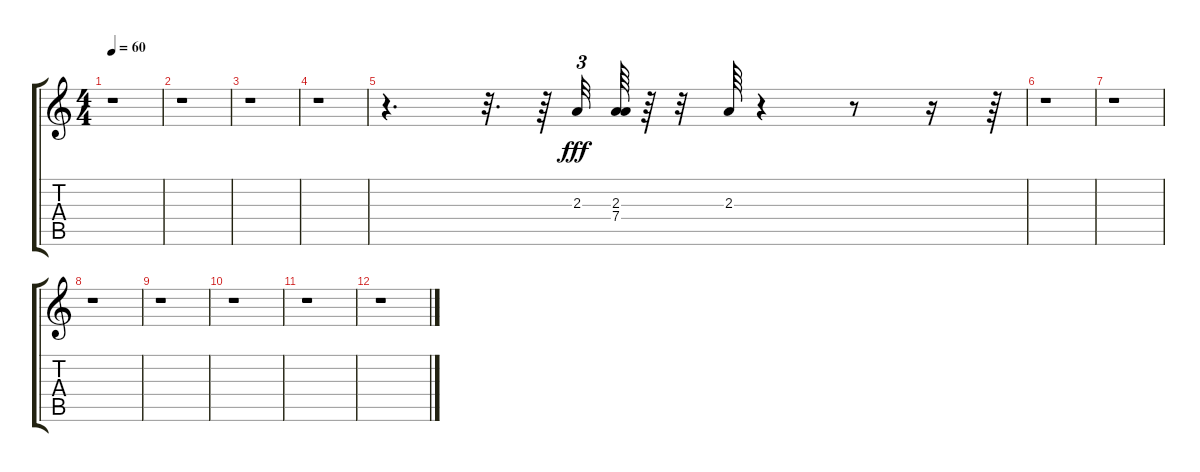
\track "" {instrument acousticguitarsteel}
\staff {score tabs}
\tuning (E4 B3 G3 D3 A2 E2) {hide}
\ts (4 4)
\tempo 60
\clef g2
\ks c
r.1{dy fff} |
r.1 |
r.1 |
r.1 |
r.4{d} r.32{d} r.64 2.3.32{tu (3 2)} (2.3 7.4).64 r.64 r.32 2.3.64 r.4 r.8 r.16 r.64 |
r.1 |
r.1 |
r.1 |
r.1 |
r.1 |
r.1 |
r.1
